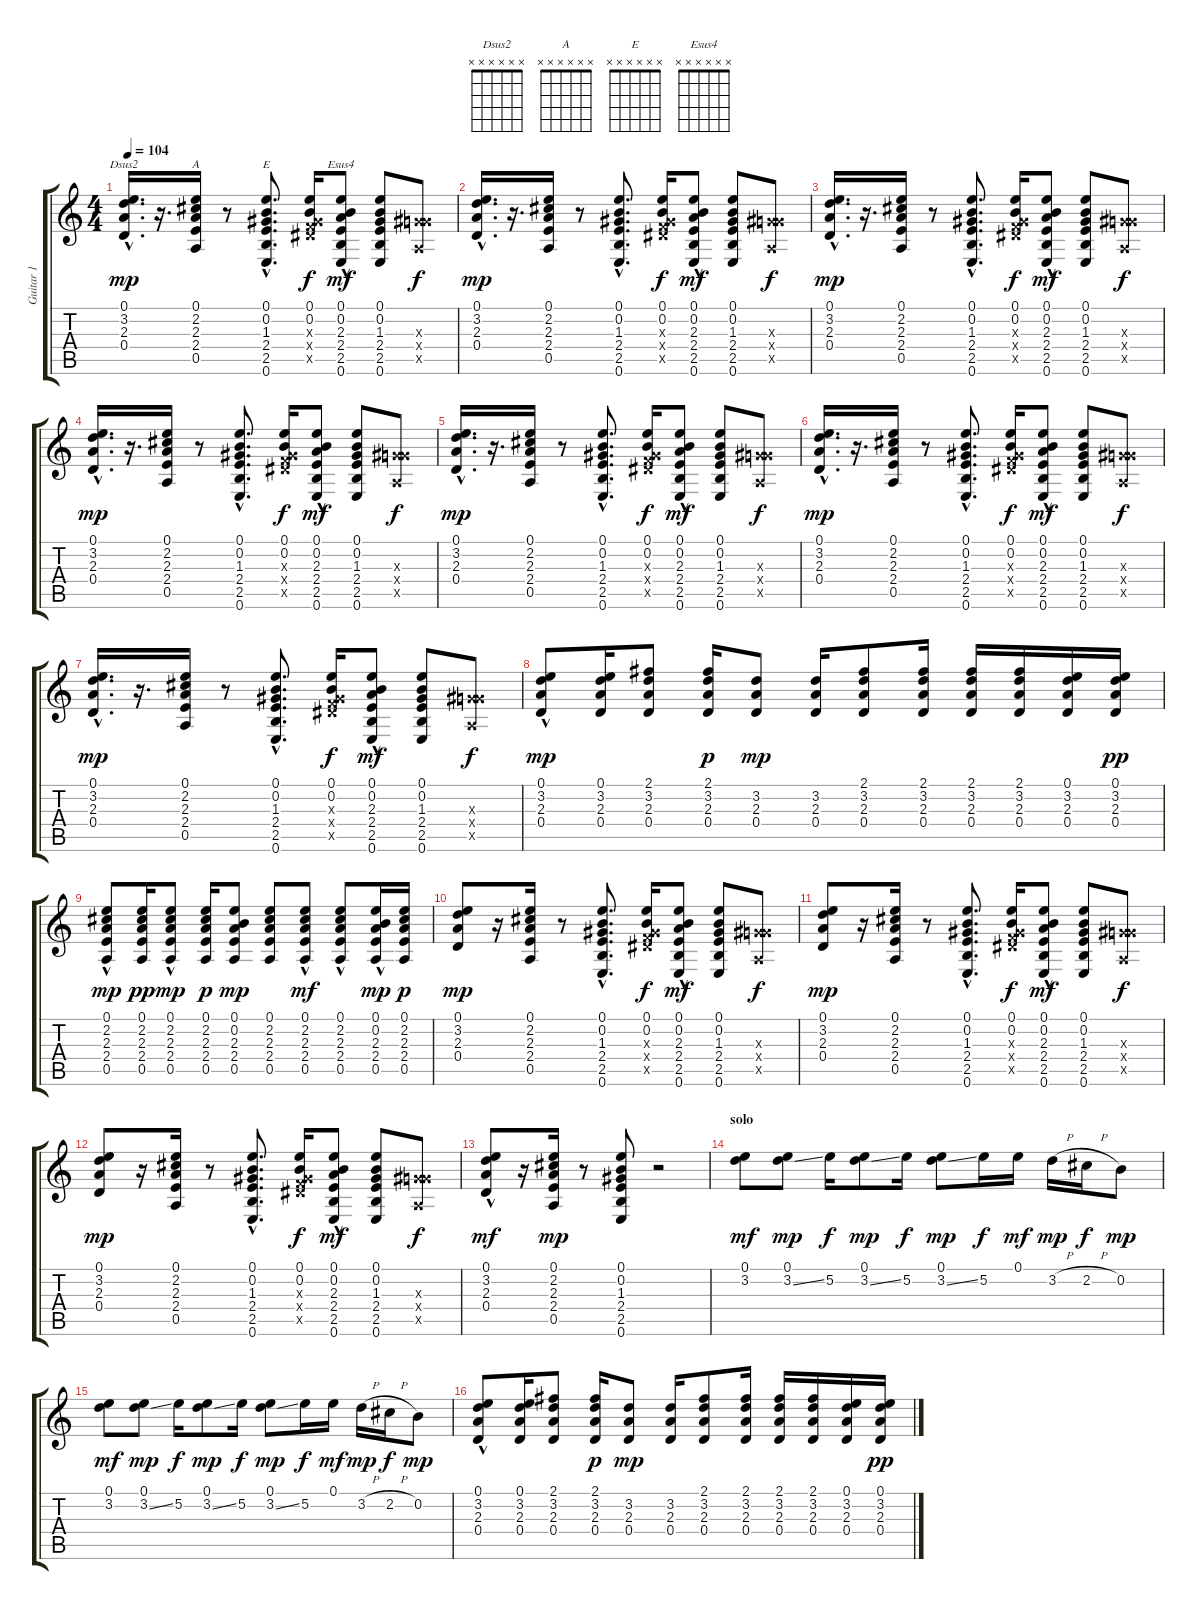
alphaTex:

\track ("Guitar 1" "Guitar 1") {instrument electricguitarclean}
\staff {score tabs}
\tuning (E4 B3 G3 D3 A2 E2) {hide}
\chord ("Dsus2" x x x x x x)
\chord ("A" x x x x x x)
\chord ("E" x x x x x x)
\chord ("Esus4" x x x x x x)
\ts (4 4)
\tempo 104
\clef g2
\ks c
(0.1{hac} 3.2{hac} 2.3{hac} 0.4{hac}).16{d ch "Dsus2" dy mp} r.16{d} (0.1 2.2 2.3 2.4 0.5).16{ch "A"} r.8 (0.1{hac} 0.2{hac} 1.3{hac} 2.4{hac} 2.5{hac} 0.6{hac}).8{d ch "E"} (0.1 0.2 1.3{x} 3.4{x} 6.5{x}).16{dy f} (0.1 0.2 2.3 2.4{hac} 2.5{hac} 0.6).8{ch "Esus4" dy mf} (0.1 0.2 1.3 2.4 2.5 0.6).8 (0.3{x} 6.4{x} 0.5{x}).8{dy f} |
(0.1{hac} 3.2{hac} 2.3{hac} 0.4{hac}).16{d dy mp} r.16{d} (0.1 2.2 2.3 2.4 0.5).16 r.8 (0.1{hac} 0.2{hac} 1.3{hac} 2.4{hac} 2.5{hac} 0.6{hac}).8{d} (0.1 0.2 1.3{x} 3.4{x} 6.5{x}).16{dy f} (0.1 0.2 2.3 2.4{hac} 2.5{hac} 0.6).8{dy mf} (0.1 0.2 1.3 2.4 2.5 0.6).8 (0.3{x} 6.4{x} 0.5{x}).8{dy f} |
(0.1{hac} 3.2{hac} 2.3{hac} 0.4{hac}).16{d dy mp} r.16{d} (0.1 2.2 2.3 2.4 0.5).16 r.8 (0.1{hac} 0.2{hac} 1.3{hac} 2.4{hac} 2.5{hac} 0.6{hac}).8{d} (0.1 0.2 1.3{x} 3.4{x} 6.5{x}).16{dy f} (0.1 0.2 2.3 2.4{hac} 2.5{hac} 0.6).8{dy mf} (0.1 0.2 1.3 2.4 2.5 0.6).8 (0.3{x} 6.4{x} 0.5{x}).8{dy f} |
(0.1{hac} 3.2{hac} 2.3{hac} 0.4{hac}).16{d dy mp} r.16{d} (0.1 2.2 2.3 2.4 0.5).16 r.8 (0.1{hac} 0.2{hac} 1.3{hac} 2.4{hac} 2.5{hac} 0.6{hac}).8{d} (0.1 0.2 1.3{x} 3.4{x} 6.5{x}).16{dy f} (0.1 0.2 2.3 2.4{hac} 2.5{hac} 0.6).8{dy mf} (0.1 0.2 1.3 2.4 2.5 0.6).8 (0.3{x} 6.4{x} 0.5{x}).8{dy f} |
(0.1{hac} 3.2{hac} 2.3{hac} 0.4{hac}).16{d dy mp} r.16{d} (0.1 2.2 2.3 2.4 0.5).16 r.8 (0.1{hac} 0.2{hac} 1.3{hac} 2.4{hac} 2.5{hac} 0.6{hac}).8{d} (0.1 0.2 1.3{x} 3.4{x} 6.5{x}).16{dy f} (0.1 0.2 2.3 2.4{hac} 2.5{hac} 0.6).8{dy mf} (0.1 0.2 1.3 2.4 2.5 0.6).8 (0.3{x} 6.4{x} 0.5{x}).8{dy f} |
(0.1{hac} 3.2{hac} 2.3{hac} 0.4{hac}).16{d dy mp} r.16{d} (0.1 2.2 2.3 2.4 0.5).16 r.8 (0.1{hac} 0.2{hac} 1.3{hac} 2.4{hac} 2.5{hac} 0.6{hac}).8{d} (0.1 0.2 1.3{x} 3.4{x} 6.5{x}).16{dy f} (0.1 0.2 2.3 2.4{hac} 2.5{hac} 0.6).8{dy mf} (0.1 0.2 1.3 2.4 2.5 0.6).8 (0.3{x} 6.4{x} 0.5{x}).8{dy f} |
(0.1{hac} 3.2{hac} 2.3{hac} 0.4{hac}).16{d dy mp} r.16{d} (0.1 2.2 2.3 2.4 0.5).16 r.8 (0.1{hac} 0.2{hac} 1.3{hac} 2.4{hac} 2.5{hac} 0.6{hac}).8{d} (0.1 0.2 1.3{x} 3.4{x} 6.5{x}).16{dy f} (0.1 0.2 2.3 2.4{hac} 2.5{hac} 0.6).8{dy mf} (0.1 0.2 1.3 2.4 2.5 0.6).8 (0.3{x} 6.4{x} 0.5{x}).8{dy f} |
(0.1 3.2 2.3{hac} 0.4).8{dy mp} (0.1 3.2 2.3 0.4).16 (2.1 3.2 2.3 0.4).8 (2.1 3.2 2.3 0.4).16{dy p} (3.2 2.3 0.4).8{dy mp} (3.2 2.3 0.4).16 (2.1 3.2 2.3 0.4).8 (2.1 3.2 2.3 0.4).16 (2.1 3.2 2.3 0.4).16 (2.1 3.2 2.3 0.4).16 (0.1 3.2 2.3 0.4).16 (0.1 3.2 2.3 0.4).16{dy pp} |
(0.1 2.2 2.3 2.4{hac} 0.5{hac}).8{dy mp} (0.1 2.2 2.3 2.4 0.5).16{dy pp} (0.1 2.2 2.3{hac} 2.4 0.5).8{dy mp} (0.1 2.2 2.3 2.4 0.5).16{dy p} (0.1 0.2 2.3 2.4 0.5).8{dy mp} (0.1 2.2 2.3 2.4 0.5).8 (0.1 2.2 2.3 2.4{hac} 0.5).8{dy mf} (0.1 2.2 2.3 2.4 0.5{hac}).8 (0.1 0.2 2.3{hac} 2.4{hac} 0.5).16{dy mp} (0.1 2.2 2.3 2.4 0.5).16{dy p} |
(0.1 3.2 2.3 0.4).8{dy mp} r.16 (0.1 2.2 2.3 2.4 0.5).16 r.8 (0.1{hac} 0.2{hac} 1.3{hac} 2.4{hac} 2.5{hac} 0.6{hac}).8{d} (0.1 0.2 1.3{x} 3.4{x} 6.5{x}).16{dy f} (0.1 0.2 2.3 2.4{hac} 2.5{hac} 0.6).8{dy mf} (0.1 0.2 1.3 2.4 2.5 0.6).8 (0.3{x} 6.4{x} 0.5{x}).8{dy f} |
(0.1 3.2 2.3 0.4).8{dy mp} r.16 (0.1 2.2 2.3 2.4 0.5).16 r.8 (0.1{hac} 0.2{hac} 1.3{hac} 2.4{hac} 2.5{hac} 0.6{hac}).8{d} (0.1 0.2 1.3{x} 3.4{x} 6.5{x}).16{dy f} (0.1 0.2 2.3 2.4{hac} 2.5{hac} 0.6).8{dy mf} (0.1 0.2 1.3 2.4 2.5 0.6).8 (0.3{x} 6.4{x} 0.5{x}).8{dy f} |
(0.1 3.2 2.3 0.4).8{dy mp} r.16 (0.1 2.2 2.3 2.4 0.5).16 r.8 (0.1{hac} 0.2{hac} 1.3{hac} 2.4{hac} 2.5{hac} 0.6{hac}).8{d} (0.1 0.2 1.3{x} 3.4{x} 6.5{x}).16{dy f} (0.1 0.2 2.3 2.4{hac} 2.5{hac} 0.6).8{dy mf} (0.1 0.2 1.3 2.4 2.5 0.6).8 (0.3{x} 6.4{x} 0.5{x}).8{dy f} |
(0.1 3.2 2.3 0.4{hac}).8{dy mf} r.16 (0.1 2.2 2.3 2.4 0.5).16{dy mp} r.8 (0.1 0.2 1.3 2.4 2.5 0.6).8 r.2 |
\section ("" "solo")
(0.1 3.2).8{dy mf} (0.1 3.2{ss}).8{dy mp} 5.2.16{dy f} (0.1 3.2{ss}).8{dy mp} 5.2.16{dy f} (0.1 3.2{ss}).8{dy mp} 5.2.16{dy f} 0.1.16{dy mf} 3.2{h}.16{dy mp} 2.2{h}.16{dy f} 0.2.8{dy mp} |
(0.1 3.2).8{dy mf} (0.1 3.2{ss}).8{dy mp} 5.2.16{dy f} (0.1 3.2{ss}).8{dy mp} 5.2.16{dy f} (0.1 3.2{ss}).8{dy mp} 5.2.16{dy f} 0.1.16{dy mf} 3.2{h}.16{dy mp} 2.2{h}.16{dy f} 0.2.8{dy mp} |
(0.1 3.2 2.3{hac} 0.4).8 (0.1 3.2 2.3 0.4).16 (2.1 3.2 2.3 0.4).8 (2.1 3.2 2.3 0.4).16{dy p} (3.2 2.3 0.4).8{dy mp} (3.2 2.3 0.4).16 (2.1 3.2 2.3 0.4).8 (2.1 3.2 2.3 0.4).16 (2.1 3.2 2.3 0.4).16 (2.1 3.2 2.3 0.4).16 (0.1 3.2 2.3 0.4).16 (0.1 3.2 2.3 0.4).16{dy pp}
